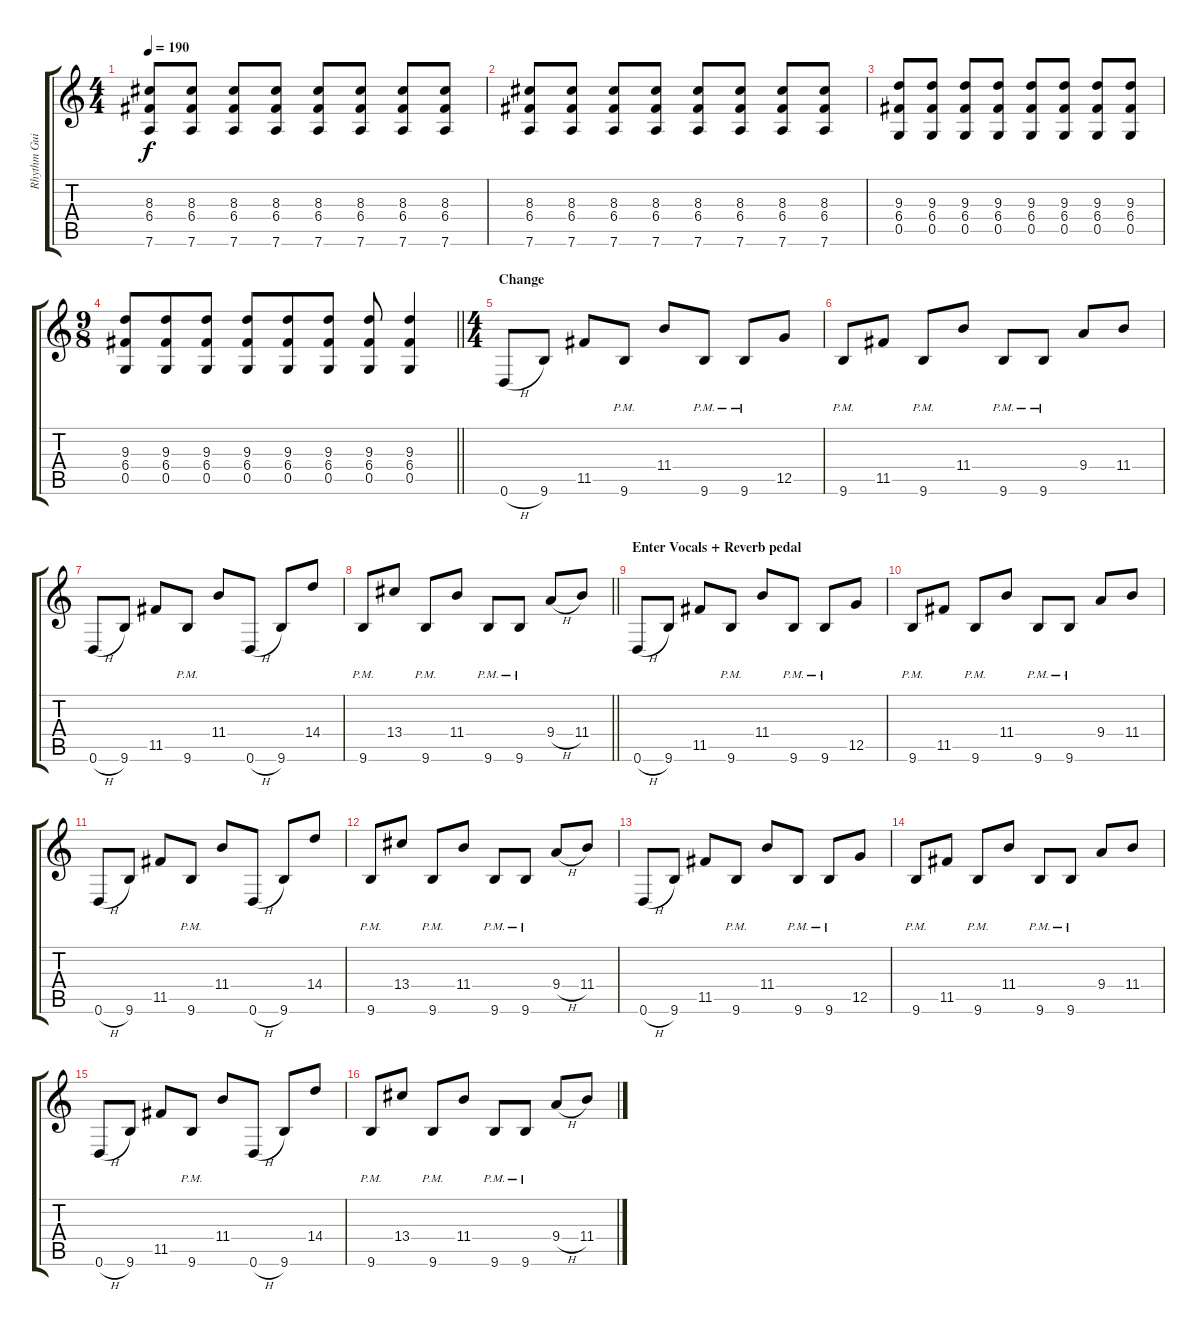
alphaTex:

\track ("Rhythm Guitar" "Rhythm Gui") {instrument distortionguitar}
\staff {score tabs}
\tuning (D4 A3 F3 C3 G2 D2) {hide}
\ts (4 4)
\tempo 190
\clef g2
\ks c
(8.3 6.4 7.6).8{dy f} (8.3 6.4 7.6).8 (8.3 6.4 7.6).8 (8.3 6.4 7.6).8 (8.3 6.4 7.6).8 (8.3 6.4 7.6).8 (8.3 6.4 7.6).8 (8.3 6.4 7.6).8 |
(8.3 6.4 7.6).8 (8.3 6.4 7.6).8 (8.3 6.4 7.6).8 (8.3 6.4 7.6).8 (8.3 6.4 7.6).8 (8.3 6.4 7.6).8 (8.3 6.4 7.6).8 (8.3 6.4 7.6).8 |
(9.3 6.4 0.5).8 (9.3 6.4 0.5).8 (9.3 6.4 0.5).8 (9.3 6.4 0.5).8 (9.3 6.4 0.5).8 (9.3 6.4 0.5).8 (9.3 6.4 0.5).8 (9.3 6.4 0.5).8 |
\ts (9 8)
\barLineRight lightlight
(9.3 6.4 0.5).8 (9.3 6.4 0.5).8 (9.3 6.4 0.5).8 (9.3 6.4 0.5).8 (9.3 6.4 0.5).8 (9.3 6.4 0.5).8 (9.3 6.4 0.5).8 (9.3 6.4 0.5).4 |
\ts (4 4)
\section ("" "Change")
0.6{h}.8 9.6.8 11.5.8 9.6{pm}.8 11.4.8 9.6{pm}.8 9.6{pm}.8 12.5.8 |
9.6{pm}.8 11.5.8 9.6{pm}.8 11.4.8 9.6{pm}.8 9.6{pm}.8 9.4.8 11.4.8 |
0.6{h}.8 9.6.8 11.5.8 9.6{pm}.8 11.4.8 0.6{h}.8 9.6.8 14.4.8 |
\barLineRight lightlight
9.6{pm}.8 13.4.8 9.6{pm}.8 11.4.8 9.6{pm}.8 9.6{pm}.8 9.4{h}.8 11.4.8 |
\section ("" "Enter Vocals + Reverb pedal")
0.6{h}.8 9.6.8 11.5.8 9.6{pm}.8 11.4.8 9.6{pm}.8 9.6{pm}.8 12.5.8 |
9.6{pm}.8 11.5.8 9.6{pm}.8 11.4.8 9.6{pm}.8 9.6{pm}.8 9.4.8 11.4.8 |
0.6{h}.8 9.6.8 11.5.8 9.6{pm}.8 11.4.8 0.6{h}.8 9.6.8 14.4.8 |
9.6{pm}.8 13.4.8 9.6{pm}.8 11.4.8 9.6{pm}.8 9.6{pm}.8 9.4{h}.8 11.4.8 |
0.6{h}.8 9.6.8 11.5.8 9.6{pm}.8 11.4.8 9.6{pm}.8 9.6{pm}.8 12.5.8 |
9.6{pm}.8 11.5.8 9.6{pm}.8 11.4.8 9.6{pm}.8 9.6{pm}.8 9.4.8 11.4.8 |
0.6{h}.8 9.6.8 11.5.8 9.6{pm}.8 11.4.8 0.6{h}.8 9.6.8 14.4.8 |
9.6{pm}.8 13.4.8 9.6{pm}.8 11.4.8 9.6{pm}.8 9.6{pm}.8 9.4{h}.8 11.4.8
